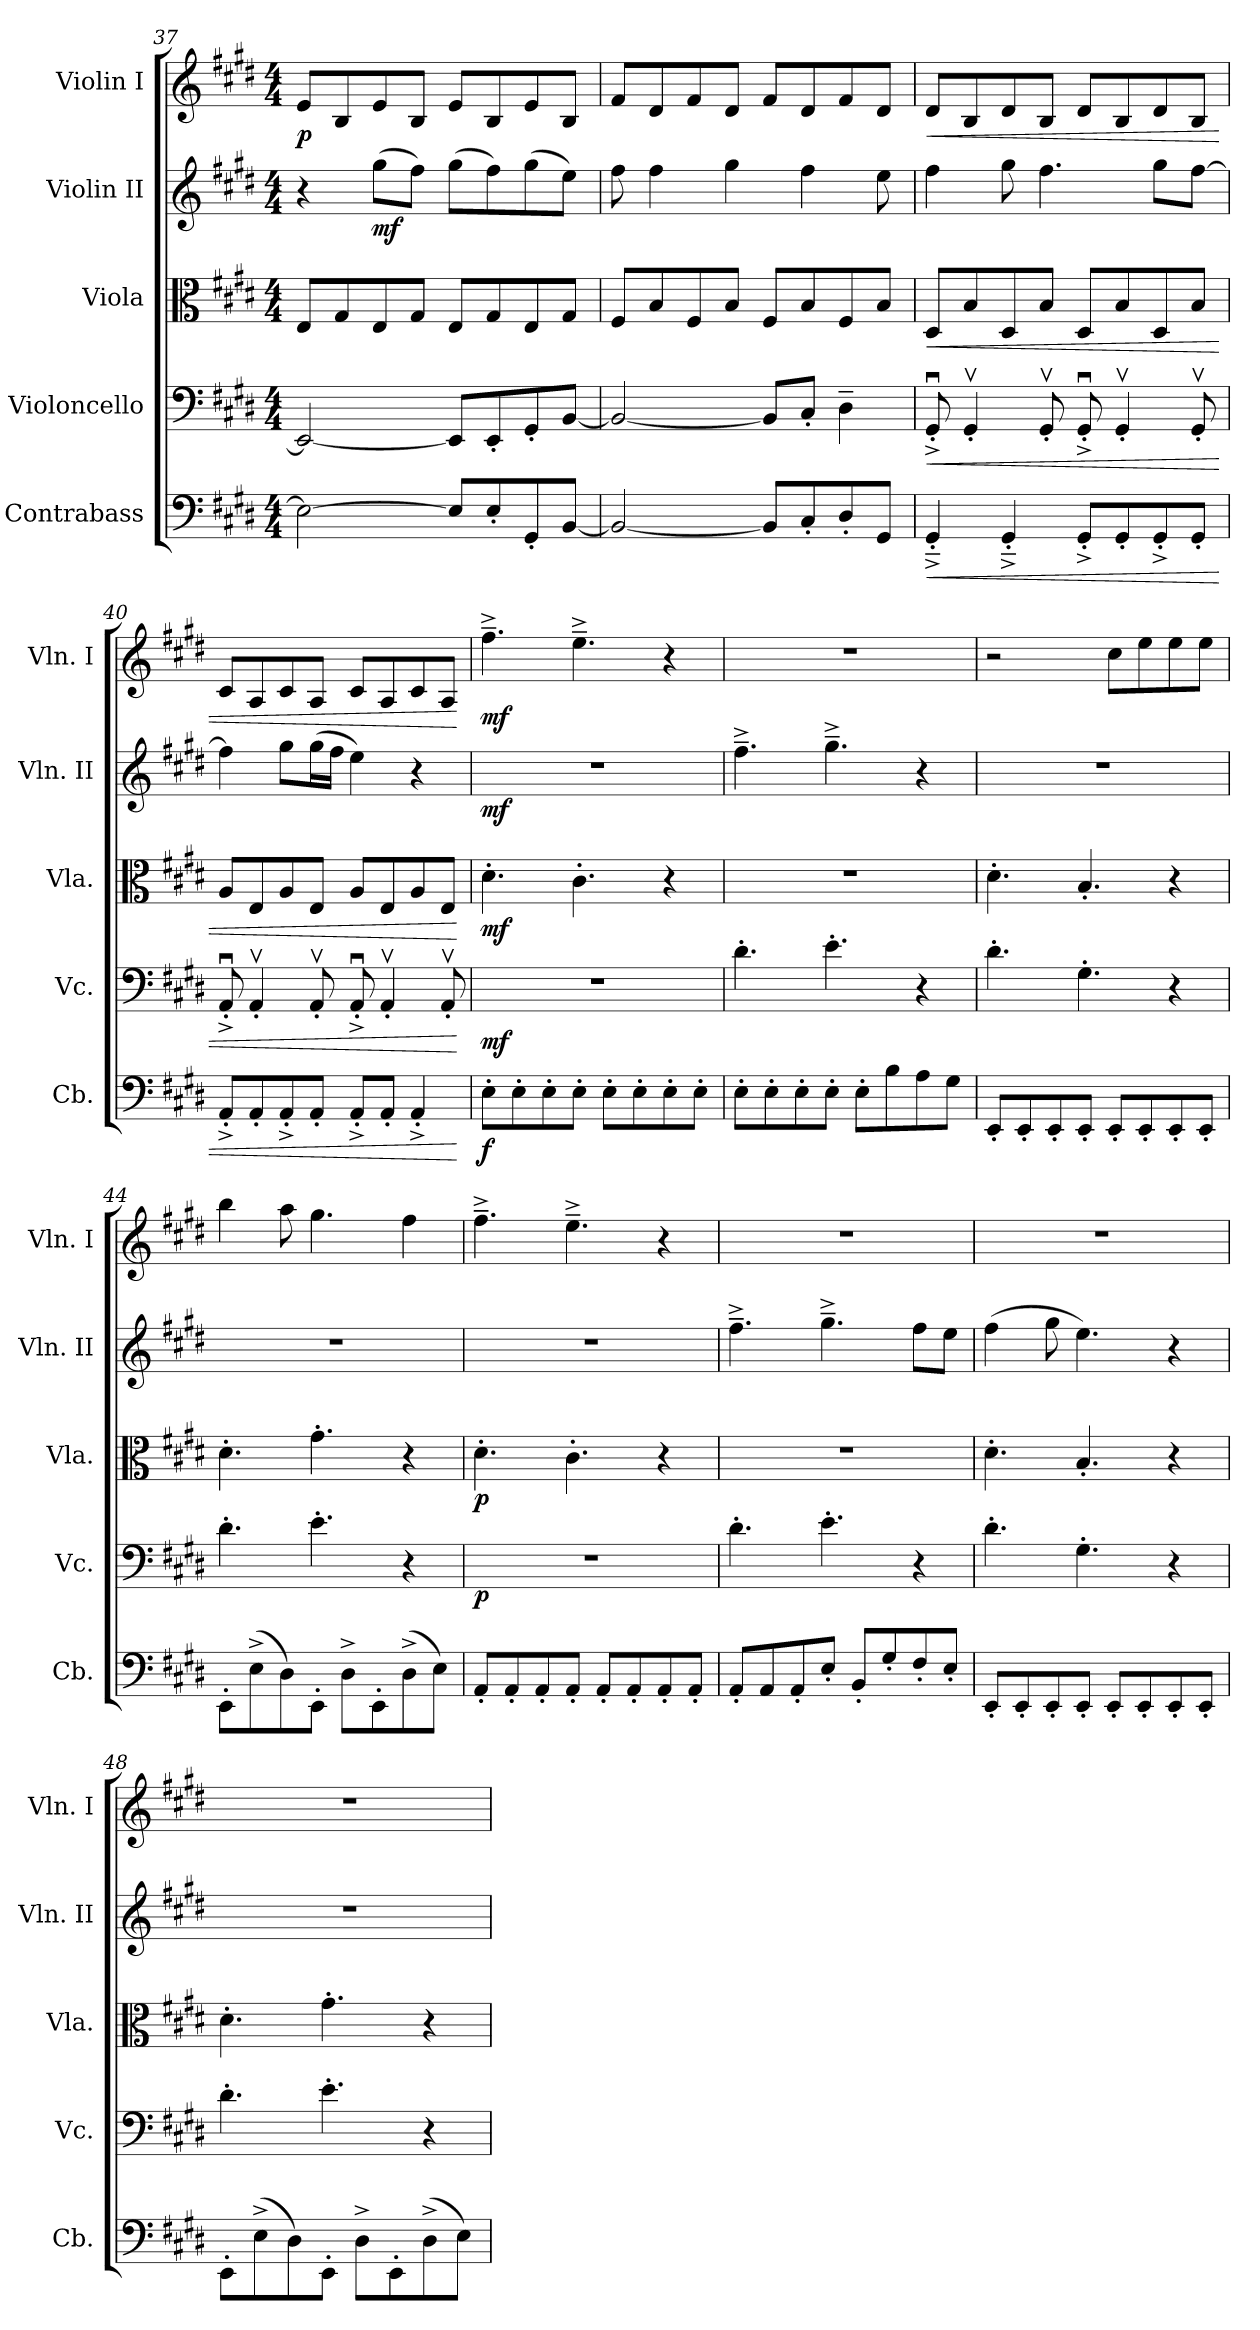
**kern	**dynam	**kern	**dynam	**kern	**dynam	**kern	**dynam	**kern	**dynam
*part5	*part5	*part4	*part4	*part3	*part3	*part2	*part2	*part1	*part1
*staff5	*staff5	*staff4	*staff4	*staff3	*staff3	*staff2	*staff2	*staff1	*staff1
*I"Contrabass	*	*I"Violoncello	*	*I"Viola	*	*I"Violin II	*	*I"Violin I	*
*I'Cb.	*	*I'Vc.	*	*I'Vla.	*	*I'Vln. II	*	*I'Vln. I	*
!!LO:LB:g=z
*clefF4	*	*clefF4	*	*clefC3	*	*clefG2	*	*clefG2	*
*ITrd7c12	*	*	*	*	*	*	*	*	*
*k[f#c#g#d#]	*	*k[f#c#g#d#]	*	*k[f#c#g#d#]	*	*k[f#c#g#d#]	*	*k[f#c#g#d#]	*
*M4/4	*	*M4/4	*	*M4/4	*	*M4/4	*	*M4/4	*
=37	=37	=37	=37	=37	=37	=37	=37	=37	=37
!	!	!	!	!	!	!	!	!	!LO:DY:b
2EE\_	.	2EE/_	.	8E/L	.	4r	.	8e/L	p
.	.	.	.	8G#/	.	.	.	8B/	.
!	!	!	!	!	!	!	!LO:DY:b	!	!
.	.	.	.	8E/	.	(>8gg#\L	mf	8e/	.
.	.	.	.	8G#/J	.	8ff#\J)	.	8B/J	.
8EE/L]	.	8EE/L]	.	8E/L	.	(>8gg#\L	.	8e/L	.
8EE'/	.	8EE'/	.	8G#/	.	8ff#\)	.	8B/	.
8GGG#'/	.	8GG#'/	.	8E/	.	(>8gg#\	.	8e/	.
[8BBB/J	.	[8BB/J	.	8G#/J	.	8ee\J)	.	8B/J	.
=38	=38	=38	=38	=38	=38	=38	=38	=38	=38
2BBB/_	.	2BB/_	.	8F#/L	.	8ff#\	.	8f#/L	.
.	.	.	.	8B/	.	4ff#\	.	8d#/	.
.	.	.	.	8F#/	.	.	.	8f#/	.
.	.	.	.	8B/J	.	4gg#\	.	8d#/J	.
8BBB/L]	.	8BB/L]	.	8F#/L	.	.	.	8f#/L	.
8CC#'/	.	8C#'/J	.	8B/	.	4ff#\	.	8d#/	.
8DD#'/	.	4D#~\	.	8F#/	.	.	.	8f#/	.
8GGG#/J	.	.	.	8B/J	.	8ee\	.	8d#/J	.
=39	=39	=39	=39	=39	=39	=39	=39	=39	=39
!	!LO:HP:b	!	!LO:HP:b	!	!LO:HP:b	!	!	!	!LO:HP:b
4GGG#'~^/	<	8GG#u'^/	<	8D#/L	<	4ff#\	.	8d#/L	<
.	.	4GG#v'/	.	8B/	.	.	.	8B/	.
4GGG#'~^/	.	.	.	8D#/	.	8gg#\	.	8d#/	.
.	.	8GG#v'/	.	8B/J	.	4.ff#\	.	8B/J	.
8GGG#'^/L	.	8GG#u'^/	.	8D#/L	.	.	.	8d#/L	.
8GGG#'/	.	4GG#v'/	.	8B/	.	.	.	8B/	.
8GGG#'^/	.	.	.	8D#/	.	8gg#\L	.	8d#/	.
8GGG#'/J	.	8GG#v'/	.	8B/J	.	[8ff#\J	.	8B/J	.
=40	=40	=40	=40	=40	=40	=40	=40	=40	=40
8AAA'^/L	.	8AAu'^/	.	8A/L	.	4ff#\]	.	8c#/L	.
8AAA'/	.	4AAv'/	.	8E/	.	.	.	8A/	.
8AAA'^/	.	.	.	8A/	.	8gg#\L	.	8c#/	.
8AAA'/J	.	8AAv'/	.	8E/J	.	(>16gg#\L	.	8A/J	.
.	.	.	.	.	.	16ff#\JJ	.	.	.
8AAA'^/L	.	8AAu'^/	.	8A/L	.	4ee\)	.	8c#/L	.
8AAA'/J	.	4AAv'/	.	8E/	.	.	.	8A/	.
4AAA'^/	.	.	.	8A/	.	4r	.	8c#/	.
.	.	8AAv'/	.	8E/J	.	.	.	8A/J	.
.	[	.	[	.	[	.	.	.	[
!!LO:PB:g=z
=41	=41	=41	=41	=41	=41	=41	=41	=41	=41
!	!LO:DY:b	!	!LO:DY:b	!	!LO:DY:b	!	!LO:DY:b	!	!LO:DY:b
8EE'\L	f	1r	mf	4.d#'\	mf	1r	mf	4.ff#~^\	mf
8EE'\	.	.	.	.	.	.	.	.	.
8EE'\	.	.	.	.	.	.	.	.	.
8EE'\J	.	.	.	4.c#'\	.	.	.	4.ee~^\	.
8EE'\L	.	.	.	.	.	.	.	.	.
8EE'\	.	.	.	.	.	.	.	.	.
8EE'\	.	.	.	4r	.	.	.	4r	.
8EE'\J	.	.	.	.	.	.	.	.	.
=42	=42	=42	=42	=42	=42	=42	=42	=42	=42
8EE'\L	.	4.d#'\	.	1r	.	4.ff#~^\	.	1r	.
8EE'\	.	.	.	.	.	.	.	.	.
8EE'\	.	.	.	.	.	.	.	.	.
8EE'\J	.	4.e'\	.	.	.	4.gg#~^\	.	.	.
8EE'\L	.	.	.	.	.	.	.	.	.
8BB\	.	.	.	.	.	.	.	.	.
8AA\	.	4r	.	.	.	4r	.	.	.
8GG#\J	.	.	.	.	.	.	.	.	.
=43	=43	=43	=43	=43	=43	=43	=43	=43	=43
8EEE'/L	.	4.d#'\	.	4.d#'\	.	1r	.	2r	.
8EEE'/	.	.	.	.	.	.	.	.	.
8EEE'/	.	.	.	.	.	.	.	.	.
8EEE'/J	.	4.G#'\	.	4.B'/	.	.	.	.	.
8EEE'/L	.	.	.	.	.	.	.	8cc#\L	.
8EEE'/	.	.	.	.	.	.	.	8ee\	.
8EEE'/	.	4r	.	4r	.	.	.	8ee\	.
8EEE'/J	.	.	.	.	.	.	.	8ee\J	.
=44	=44	=44	=44	=44	=44	=44	=44	=44	=44
8EEE'\L	.	4.d#'\	.	4.d#'\	.	1r	.	4bb\	.
(>8EE^\	.	.	.	.	.	.	.	.	.
8DD#\)	.	.	.	.	.	.	.	8aa\	.
8EEE'\J	.	4.e'\	.	4.g#'\	.	.	.	4.gg#\	.
8DD#^\L	.	.	.	.	.	.	.	.	.
8EEE'\	.	.	.	.	.	.	.	.	.
(>8DD#^\	.	4r	.	4r	.	.	.	4ff#\	.
8EE\J)	.	.	.	.	.	.	.	.	.
!!LO:LB:g=z
=45	=45	=45	=45	=45	=45	=45	=45	=45	=45
!	!	!	!LO:DY:b	!	!LO:DY:b	!	!	!	!
8AAA'/L	.	1r	p	4.d#'\	p	1r	.	4.ff#~^\	.
8AAA'/	.	.	.	.	.	.	.	.	.
8AAA'/	.	.	.	.	.	.	.	.	.
8AAA'/J	.	.	.	4.c#'\	.	.	.	4.ee~^\	.
8AAA'/L	.	.	.	.	.	.	.	.	.
8AAA'/	.	.	.	.	.	.	.	.	.
8AAA'/	.	.	.	4r	.	.	.	4r	.
8AAA'/J	.	.	.	.	.	.	.	.	.
=46	=46	=46	=46	=46	=46	=46	=46	=46	=46
8AAA'/L	.	4.d#'\	.	1r	.	4.ff#~^\	.	1r	.
8AAA/	.	.	.	.	.	.	.	.	.
8AAA'/	.	.	.	.	.	.	.	.	.
8EE'/J	.	4.e'\	.	.	.	4.gg#~^\	.	.	.
8BBB'/L	.	.	.	.	.	.	.	.	.
8GG#'/	.	.	.	.	.	.	.	.	.
8FF#'/	.	4r	.	.	.	8ff#\L	.	.	.
8EE'/J	.	.	.	.	.	8ee\J	.	.	.
=47	=47	=47	=47	=47	=47	=47	=47	=47	=47
8EEE'/L	.	4.d#'\	.	4.d#'\	.	(>4ff#\	.	1r	.
8EEE'/	.	.	.	.	.	.	.	.	.
8EEE'/	.	.	.	.	.	8gg#\	.	.	.
8EEE'/J	.	4.G#'\	.	4.B'/	.	4.ee\)	.	.	.
8EEE'/L	.	.	.	.	.	.	.	.	.
8EEE'/	.	.	.	.	.	.	.	.	.
8EEE'/	.	4r	.	4r	.	4r	.	.	.
8EEE'/J	.	.	.	.	.	.	.	.	.
=48	=48	=48	=48	=48	=48	=48	=48	=48	=48
8EEE'\L	.	4.d#'\	.	4.d#'\	.	1r	.	1r	.
(>8EE^\	.	.	.	.	.	.	.	.	.
8DD#\)	.	.	.	.	.	.	.	.	.
8EEE'\J	.	4.e'\	.	4.g#'\	.	.	.	.	.
8DD#^\L	.	.	.	.	.	.	.	.	.
8EEE'\	.	.	.	.	.	.	.	.	.
(>8DD#^\	.	4r	.	4r	.	.	.	.	.
8EE\J)	.	.	.	.	.	.	.	.	.
=	=	=	=	=	=	=	=	=	=
*-	*-	*-	*-	*-	*-	*-	*-	*-	*-
